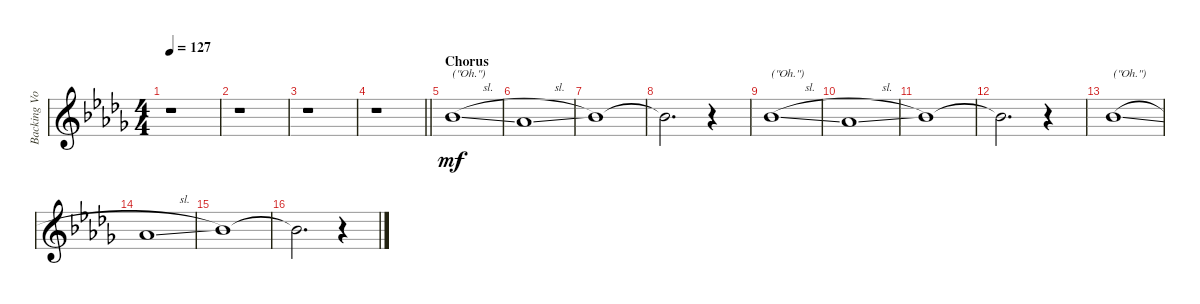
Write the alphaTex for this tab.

\track ("Backing Vocals 2" "Backing Vo") {instrument lead6voice}
\staff {score}
\tuning (E4 B3 G3 D3 A2 E2) {hide}
\ts (4 4)
\tempo 127
\clef g2
\ks bbminor
r.1{dy f} |
r.1 |
r.1 |
\barLineRight lightlight
r.1 |
\section ("" "Chorus")
6.1{sl}.1{txt "(\"Oh.\")" dy mf} |
4.1{sl}.1 |
6.1.1 |
6.1{t}.2{d} r.4 |
6.1{sl}.1{txt "(\"Oh.\")"} |
4.1{sl}.1 |
6.1.1 |
6.1{t}.2{d} r.4 |
6.1{sl}.1{txt "(\"Oh.\")"} |
4.1{sl}.1 |
6.1.1 |
6.1{t}.2{d} r.4
